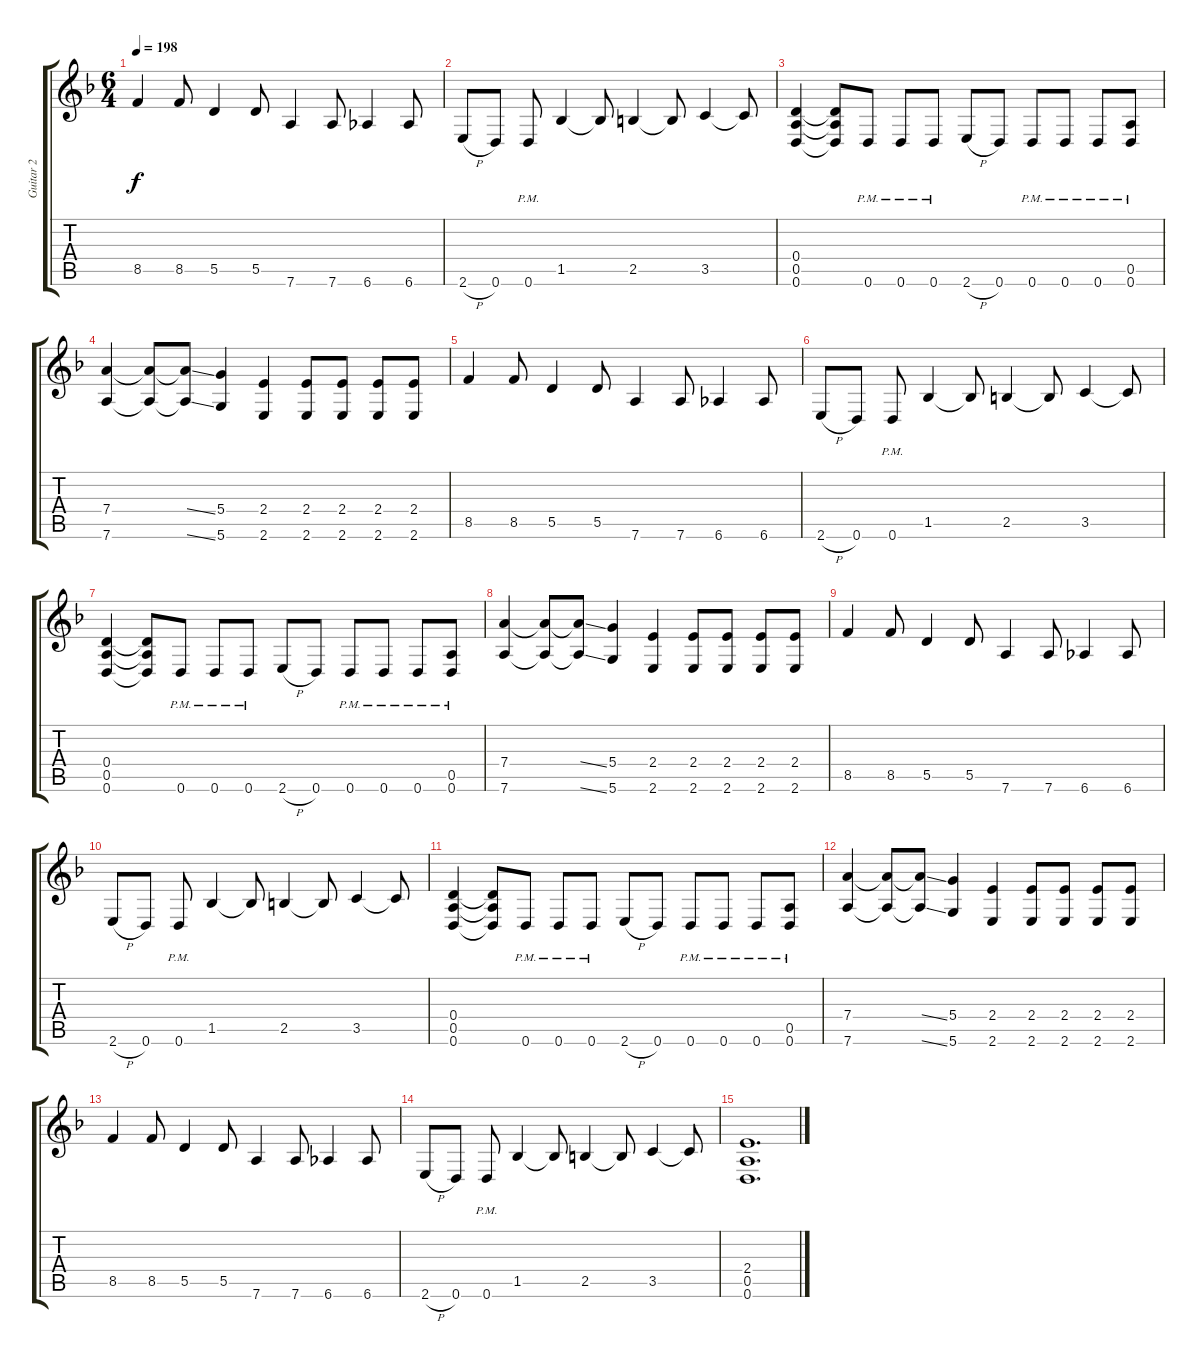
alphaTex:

\track ("Guitar 2" "Guitar 2") {instrument distortionguitar}
\staff {score tabs}
\tuning (E4 A3 F3 D3 A2 D2) {hide}
\ts (6 4)
\tempo 198
\clef g2
\ks dminor
8.5.4{dy f} 8.5.8 5.5.4 5.5.8 7.6.4 7.6.8 6.6.4 6.6.8 |
2.6{h}.8 0.6.8 0.6{pm}.8 1.5.4 1.5{t}.8 2.5.4 2.5{t}.8 3.5.4 3.5{t}.8 |
(0.4 0.5 0.6).4 (0.4{t} 0.5{t} 0.6{t}).8 0.6{pm}.8 0.6{pm}.8 0.6{pm}.8 2.6{h}.8 0.6.8 0.6{pm}.8 0.6{pm}.8 0.6{pm}.8 (0.5{pm} 0.6{pm}).8 |
(7.4 7.6).4 (7.4{t} 7.6{t}).8 (7.4{ss t} 7.6{ss t}).8 (5.4 5.6).4 (2.4 2.6).4 (2.4 2.6).8 (2.4 2.6).8 (2.4 2.6).8 (2.4 2.6).8 |
8.5.4 8.5.8 5.5.4 5.5.8 7.6.4 7.6.8 6.6.4 6.6.8 |
2.6{h}.8 0.6.8 0.6{pm}.8 1.5.4 1.5{t}.8 2.5.4 2.5{t}.8 3.5.4 3.5{t}.8 |
(0.4 0.5 0.6).4 (0.4{t} 0.5{t} 0.6{t}).8 0.6{pm}.8 0.6{pm}.8 0.6{pm}.8 2.6{h}.8 0.6.8 0.6{pm}.8 0.6{pm}.8 0.6{pm}.8 (0.5{pm} 0.6{pm}).8 |
(7.4 7.6).4 (7.4{t} 7.6{t}).8 (7.4{ss t} 7.6{ss t}).8 (5.4 5.6).4 (2.4 2.6).4 (2.4 2.6).8 (2.4 2.6).8 (2.4 2.6).8 (2.4 2.6).8 |
8.5.4 8.5.8 5.5.4 5.5.8 7.6.4 7.6.8 6.6.4 6.6.8 |
2.6{h}.8 0.6.8 0.6{pm}.8 1.5.4 1.5{t}.8 2.5.4 2.5{t}.8 3.5.4 3.5{t}.8 |
(0.4 0.5 0.6).4 (0.4{t} 0.5{t} 0.6{t}).8 0.6{pm}.8 0.6{pm}.8 0.6{pm}.8 2.6{h}.8 0.6.8 0.6{pm}.8 0.6{pm}.8 0.6{pm}.8 (0.5{pm} 0.6{pm}).8 |
(7.4 7.6).4 (7.4{t} 7.6{t}).8 (7.4{ss t} 7.6{ss t}).8 (5.4 5.6).4 (2.4 2.6).4 (2.4 2.6).8 (2.4 2.6).8 (2.4 2.6).8 (2.4 2.6).8 |
8.5.4 8.5.8 5.5.4 5.5.8 7.6.4 7.6.8 6.6.4 6.6.8 |
2.6{h}.8 0.6.8 0.6{pm}.8 1.5.4 1.5{t}.8 2.5.4 2.5{t}.8 3.5.4 3.5{t}.8 |
(2.4 0.5 0.6).1{d}
